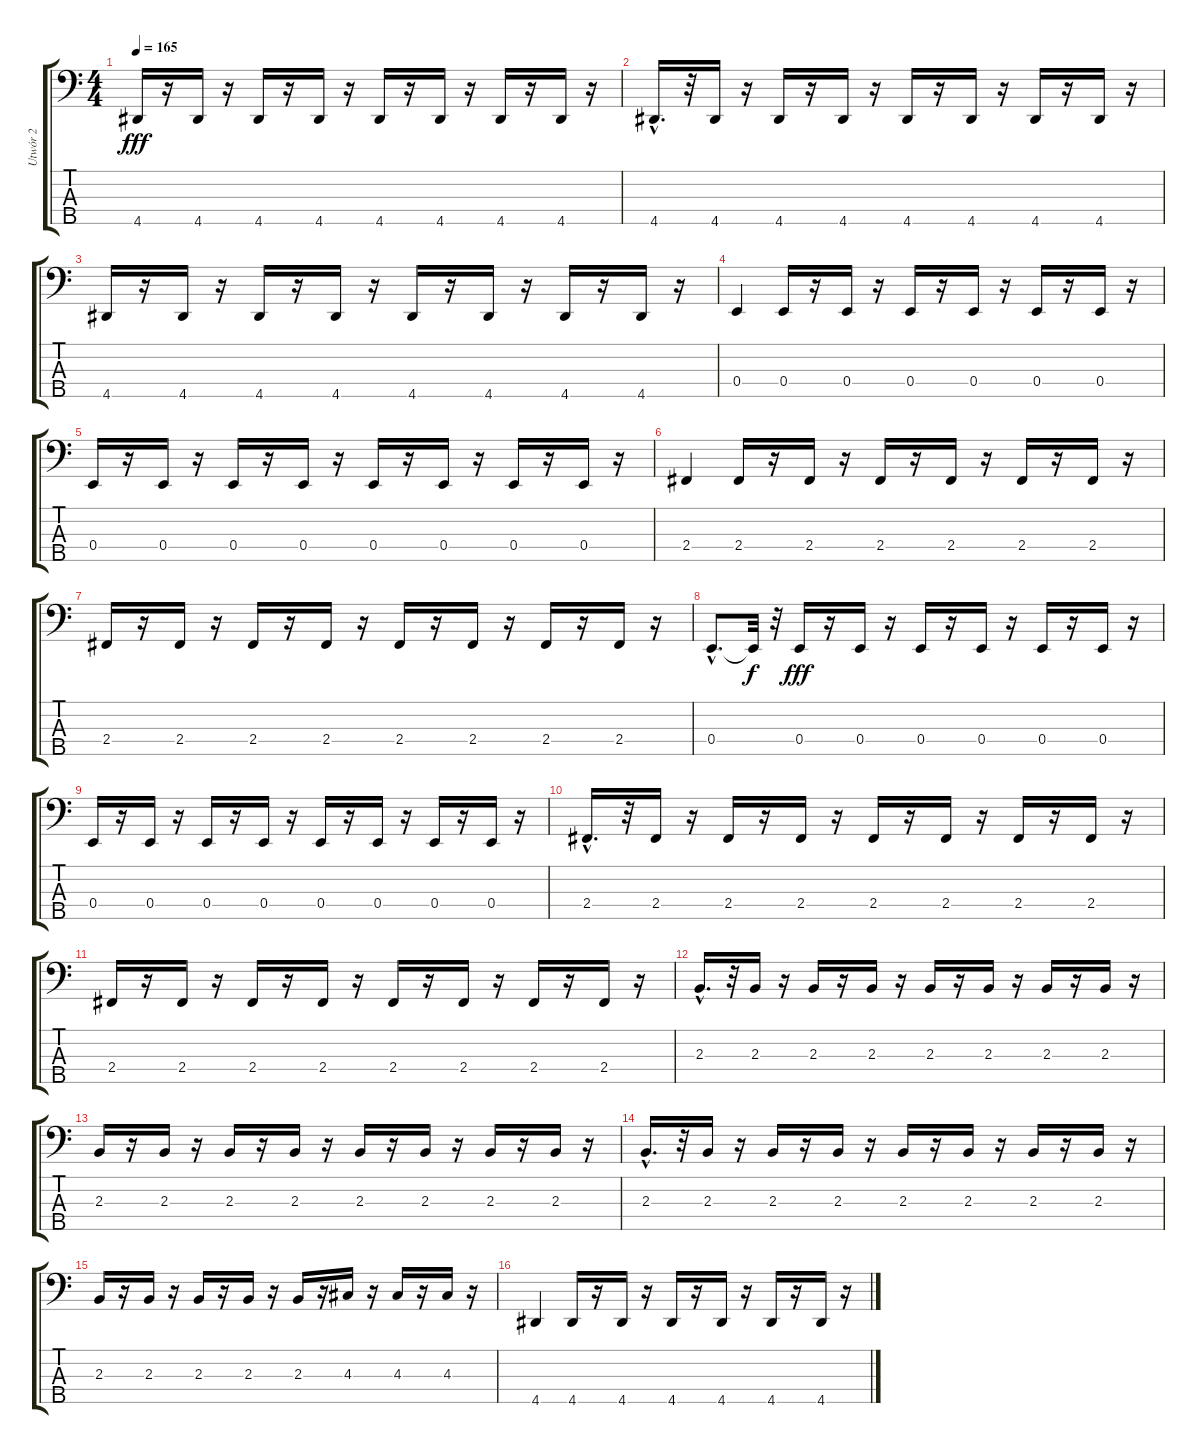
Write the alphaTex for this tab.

\track ("Utwór 2" "Utwór 2") {instrument electricbassfinger}
\staff {score tabs}
\tuning (G2 D2 A1 E1 B0) {hide}
\ts (4 4)
\tempo 165
\clef f4
\ks c
4.5.16{dy fff} r.16 4.5.16 r.16 4.5.16 r.16 4.5.16 r.16 4.5.16 r.16 4.5.16 r.16 4.5.16 r.16 4.5.16 r.16 |
4.5{hac}.16{d} r.32 4.5.16 r.16 4.5.16 r.16 4.5.16 r.16 4.5.16 r.16 4.5.16 r.16 4.5.16 r.16 4.5.16 r.16 |
4.5.16 r.16 4.5.16 r.16 4.5.16 r.16 4.5.16 r.16 4.5.16 r.16 4.5.16 r.16 4.5.16 r.16 4.5.16 r.16 |
0.4.4 0.4.16 r.16 0.4.16 r.16 0.4.16 r.16 0.4.16 r.16 0.4.16 r.16 0.4.16 r.16 |
0.4.16 r.16 0.4.16 r.16 0.4.16 r.16 0.4.16 r.16 0.4.16 r.16 0.4.16 r.16 0.4.16 r.16 0.4.16 r.16 |
2.4.4 2.4.16 r.16 2.4.16 r.16 2.4.16 r.16 2.4.16 r.16 2.4.16 r.16 2.4.16 r.16 |
2.4.16 r.16 2.4.16 r.16 2.4.16 r.16 2.4.16 r.16 2.4.16 r.16 2.4.16 r.16 2.4.16 r.16 2.4.16 r.16 |
0.4{hac}.8{d} 0.4{t}.32{dy f} r.32 0.4.16{dy fff} r.16 0.4.16 r.16 0.4.16 r.16 0.4.16 r.16 0.4.16 r.16 0.4.16 r.16 |
0.4.16 r.16 0.4.16 r.16 0.4.16 r.16 0.4.16 r.16 0.4.16 r.16 0.4.16 r.16 0.4.16 r.16 0.4.16 r.16 |
2.4{hac}.16{d} r.32 2.4.16 r.16 2.4.16 r.16 2.4.16 r.16 2.4.16 r.16 2.4.16 r.16 2.4.16 r.16 2.4.16 r.16 |
2.4.16 r.16 2.4.16 r.16 2.4.16 r.16 2.4.16 r.16 2.4.16 r.16 2.4.16 r.16 2.4.16 r.16 2.4.16 r.16 |
2.3{hac}.16{d} r.32 2.3.16 r.16 2.3.16 r.16 2.3.16 r.16 2.3.16 r.16 2.3.16 r.16 2.3.16 r.16 2.3.16 r.16 |
2.3.16 r.16 2.3.16 r.16 2.3.16 r.16 2.3.16 r.16 2.3.16 r.16 2.3.16 r.16 2.3.16 r.16 2.3.16 r.16 |
2.3{hac}.16{d} r.32 2.3.16 r.16 2.3.16 r.16 2.3.16 r.16 2.3.16 r.16 2.3.16 r.16 2.3.16 r.16 2.3.16 r.16 |
2.3.16 r.16 2.3.16 r.16 2.3.16 r.16 2.3.16 r.16 2.3.16 r.16 4.3.16 r.16 4.3.16 r.16 4.3.16 r.16 |
4.5.4 4.5.16 r.16 4.5.16 r.16 4.5.16 r.16 4.5.16 r.16 4.5.16 r.16 4.5.16 r.16
